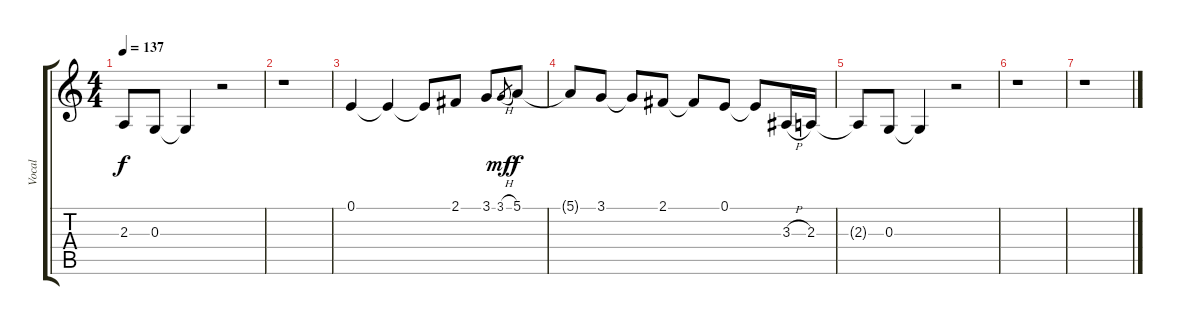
\track ("Vocal" "Vocal") {instrument flute}
\staff {score tabs}
\tuning (E4 B3 G3 D3 A2 E2) {hide}
\ts (4 4)
\tempo 137
\clef g2
\ks c
2.3{t}.8{dy f} 0.3.8 0.3{t}.4 r.2 |
r.1 |
0.1.4 0.1{t}.4 0.1{t}.8 2.1.8 3.1.8 3.1{h}.8{gr dy mf} 5.1.8{dy f} |
5.1{t}.8 3.1.8 3.1{t}.8 2.1.8 2.1{t}.8 0.1.8 0.1{t}.8 3.3{h}.16 2.3.16 |
2.3{t}.8 0.3.8 0.3{t}.4 r.2 |
r.1 |
r.1
